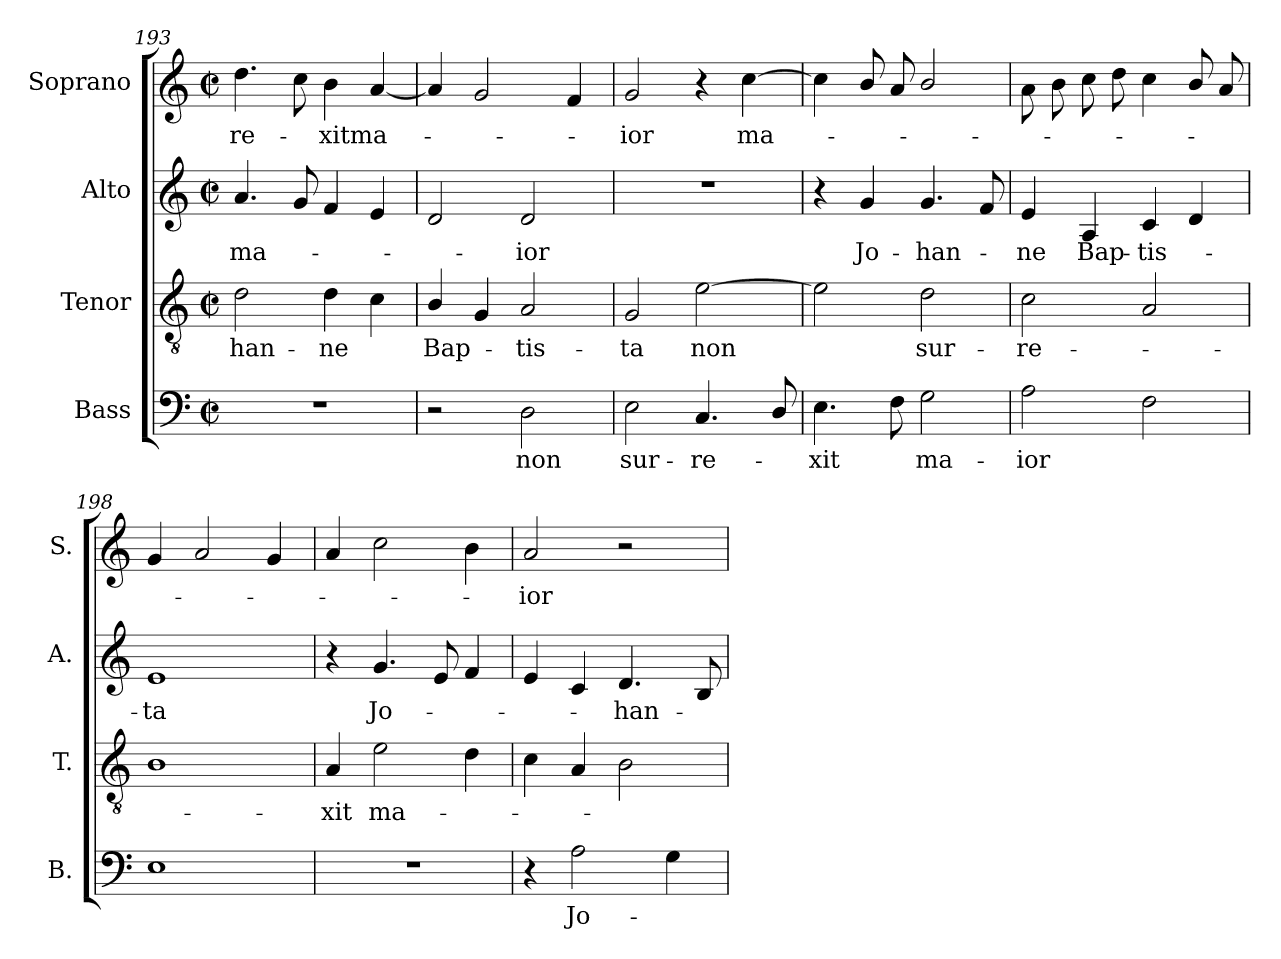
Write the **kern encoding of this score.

**kern	**text	**kern	**text	**kern	**text	**kern	**text
*part4	*part4	*part3	*part3	*part2	*part2	*part1	*part1
*staff4	*staff4	*staff3	*staff3	*staff2	*staff2	*staff1	*staff1
*I"Bass	*	*I"Tenor	*	*I"Alto	*	*I"Soprano	*
*I'B.	*	*I'T.	*	*I'A.	*	*I'S.	*
*clefF4	*	*clefGv2	*	*clefG2	*	*clefG2	*
*	*	*ITrd7c12	*	*	*	*	*
*k[]	*	*k[]	*	*k[]	*	*k[]	*
*C:	*	*C:	*	*C:	*	*C:	*
*M2/2	*	*M2/2	*	*M2/2	*	*M2/2	*
*met(c|)	*	*met(c|)	*	*met(c|)	*	*met(c|)	*
=193	=193	=193	=193	=193	=193	=193	=193
!	!	!	!LO:LY:b:color=#000000	!	!	!	!
!	!	!	!	!	!LO:LY:b:color=#000000	!	!
!	!	!	!	!	!	!	!LO:LY:b:color=#000000
1r	.	2Di\	-han-	4.ai/	ma-	4.ddi\	-re-
.	.	.	.	8gi/	.	8cci\	.
!	!	!	!LO:LY:b:color=#000000	!	!	!	!
!	!	!	!	!	!	!	!LO:LY:b:color=#000000
.	.	4Di\	-ne	4fi/	.	4bi\	-xit
!	!	!	!	!	!	!	!LO:LY:b:color=#000000
.	.	4Ci\	.	4ei/	.	[4ai/	ma-
=194	=194	=194	=194	=194	=194	=194	=194
!	!	!	!LO:LY:b:color=#000000	!	!	!	!
2r	.	4BBi/	Bap-	2di/	.	4ai/]	.
.	.	4GGi/	.	.	.	2gi/	.
!	!LO:LY:b:color=#000000	!	!	!	!	!	!
!	!	!	!LO:LY:b:color=#000000	!	!	!	!
!	!	!	!	!	!LO:LY:b:color=#000000	!	!
2Di\	non	2AAi/	-tis-	2di/	-ior	.	.
.	.	.	.	.	.	4fi/	.
=195	=195	=195	=195	=195	=195	=195	=195
!	!LO:LY:b:color=#000000	!	!	!	!	!	!
!	!	!	!LO:LY:b:color=#000000	!	!	!	!
!	!	!	!	!	!	!	!LO:LY:b:color=#000000
2Ei\	sur-	2GGi/	-ta	1r	.	2gi/	-ior
!	!LO:LY:b:color=#000000	!	!	!	!	!	!
!	!	!	!LO:LY:b:color=#000000	!	!	!	!
4.Ci/	-re-	[2Ei\	non	.	.	4r	.
!	!	!	!	!	!	!	!LO:LY:b:color=#000000
.	.	.	.	.	.	[4cci\	ma-
8Di/	.	.	.	.	.	.	.
=196	=196	=196	=196	=196	=196	=196	=196
!	!LO:LY:b:color=#000000	!	!	!	!	!	!
4.Ei\	-xit	2Ei\]	.	4r	.	4cci\]	.
!	!	!	!	!	!LO:LY:b:color=#000000	!	!
.	.	.	.	4gi/	Jo-	8bi/	.
8Fi\	.	.	.	.	.	8ai/	.
!	!LO:LY:b:color=#000000	!	!	!	!	!	!
!	!	!	!LO:LY:b:color=#000000	!	!	!	!
!	!	!	!	!	!LO:LY:b:color=#000000	!	!
2Gi\	ma-	2Di\	sur-	4.gi/	-han-	2bi/	.
.	.	.	.	8fi/	.	.	.
!!LO:PB:g=z
=197	=197	=197	=197	=197	=197	=197	=197
!	!LO:LY:b:color=#000000	!	!	!	!	!	!
!	!	!	!LO:LY:b:color=#000000	!	!	!	!
!	!	!	!	!	!LO:LY:b:color=#000000	!	!
2Ai\	-ior	2Ci\	-re-	4ei/	-ne	8ai\	.
.	.	.	.	.	.	8bi\	.
!	!	!	!	!	!LO:LY:b:color=#000000	!	!
.	.	.	.	4Ai/	Bap-	8cci\	.
.	.	.	.	.	.	8ddi\	.
!	!	!	!	!	!LO:LY:b:color=#000000	!	!
2Fi\	.	2AAi/	.	4ci/	-tis-	4cci\	.
.	.	.	.	4di/	.	8bi/	.
.	.	.	.	.	.	8ai/	.
=198	=198	=198	=198	=198	=198	=198	=198
!	!	!	!	!	!LO:LY:b:color=#000000	!	!
1Ei	.	1BBi	.	1ei	-ta	4gi/	.
.	.	.	.	.	.	2ai/	.
.	.	.	.	.	.	4gi/	.
=199	=199	=199	=199	=199	=199	=199	=199
!	!	!	!LO:LY:b:color=#000000	!	!	!	!
1r	.	4AAi/	-xit	4r	.	4ai/	.
!	!	!	!LO:LY:b:color=#000000	!	!	!	!
!	!	!	!	!	!LO:LY:b:color=#000000	!	!
.	.	2Ei\	ma-	4.gi/	Jo-	2cci\	.
.	.	.	.	8ei/	.	.	.
.	.	4Di\	.	4fi/	.	4bi\	.
=200	=200	=200	=200	=200	=200	=200	=200
!	!	!	!	!	!	!	!LO:LY:b:color=#000000
4r	.	4Ci\	.	4ei/	.	2ai/	-ior
!	!LO:LY:b:color=#000000	!	!	!	!	!	!
2Ai\	Jo-	4AAi/	.	4ci/	.	.	.
!	!	!	!	!	!LO:LY:b:color=#000000	!	!
.	.	2BBi\	.	4.di/	-han-	2r	.
4Gi\	.	.	.	.	.	.	.
.	.	.	.	8Bi/	.	.	.
=	=	=	=	=	=	=	=
*-	*-	*-	*-	*-	*-	*-	*-
